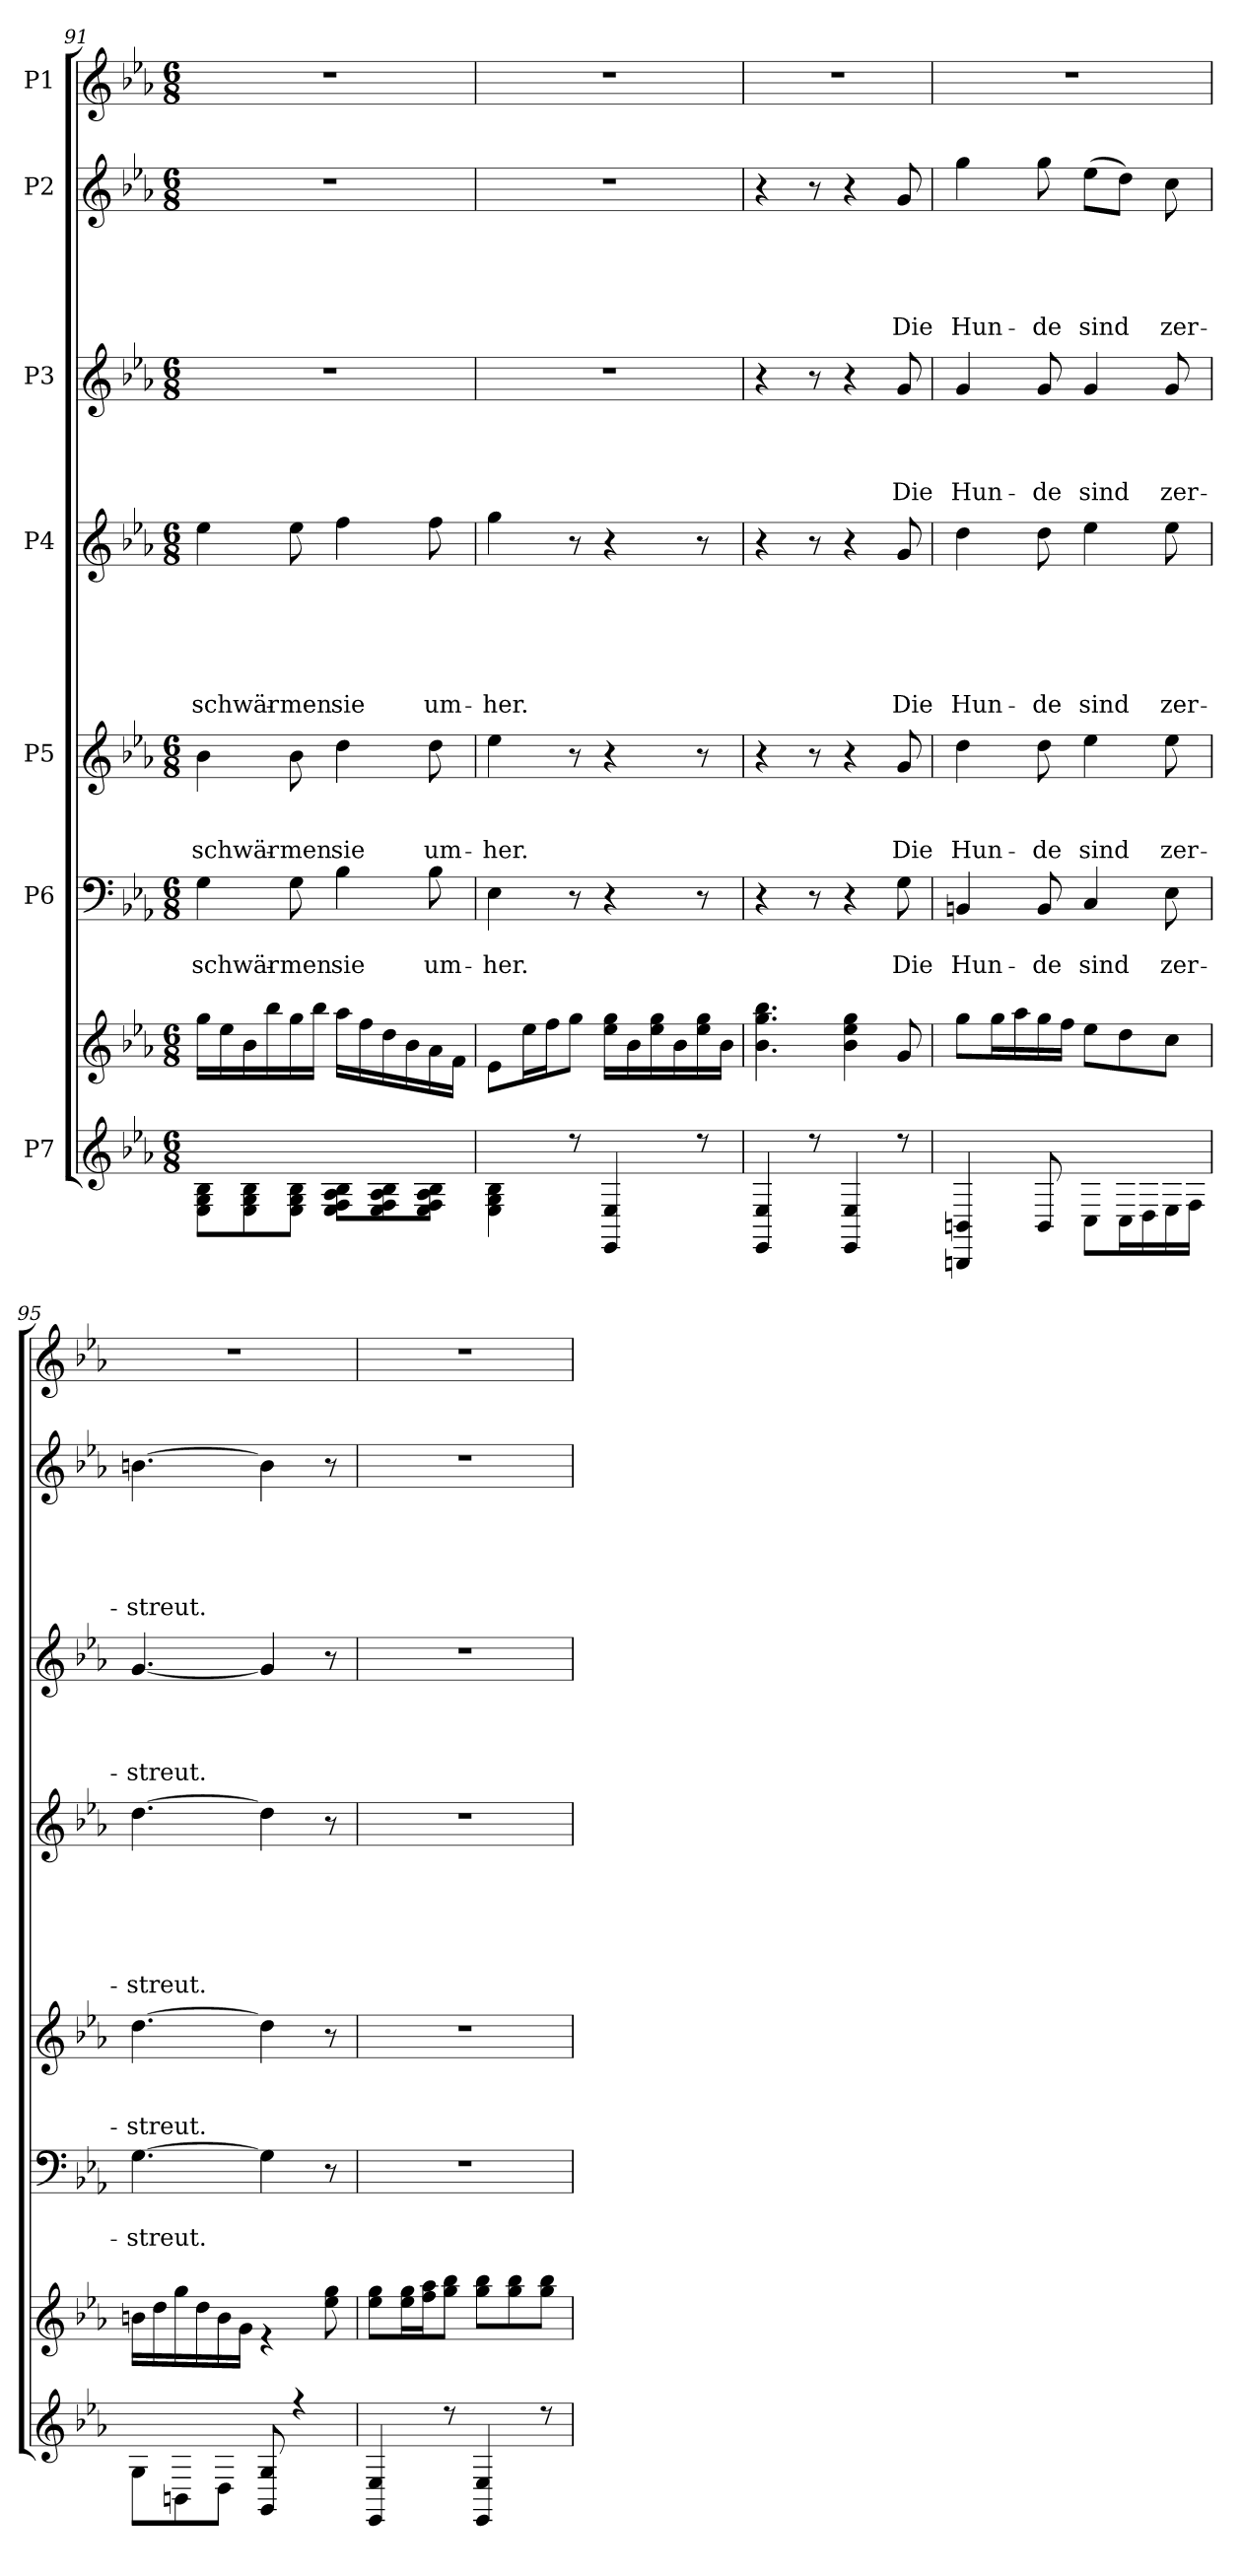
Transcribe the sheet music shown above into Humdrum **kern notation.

**kern	**kern	**kern	**text	**text	**kern	**text	**text	**text	**kern	**text	**text	**text	**text	**text	**text	**kern	**text	**text	**text	**text	**kern	**text	**text	**text	**text	**text	**kern
*part7	*part7	*part6	*part6	*part6	*part5	*part5	*part5	*part5	*part4	*part4	*part4	*part4	*part4	*part4	*part4	*part3	*part3	*part3	*part3	*part3	*part2	*part2	*part2	*part2	*part2	*part2	*part1
*staff8	*staff7	*staff6	*staff6	*staff6	*staff5	*staff5	*staff5	*staff5	*staff4	*staff4	*staff4	*staff4	*staff4	*staff4	*staff4	*staff3	*staff3	*staff3	*staff3	*staff3	*staff2	*staff2	*staff2	*staff2	*staff2	*staff2	*staff1
*I"P7	*	*I"P6	*	*	*I"P5	*	*	*	*I"P4	*	*	*	*	*	*	*I"P3	*	*	*	*	*I"P2	*	*	*	*	*	*I"P1
!!LO:PB:g=z
*clefG2	*clefG2	*clefF4	*	*	*clefG2	*	*	*	*clefG2	*	*	*	*	*	*	*clefG2	*	*	*	*	*clefG2	*	*	*	*	*	*clefG2
*	*	*	*	*	*ITrd7c12	*	*	*	*ITrd7c12	*	*	*	*	*	*	*	*	*	*	*	*	*	*	*	*	*	*ITrd7c12
*k[b-e-a-]	*k[b-e-a-]	*k[b-e-a-]	*	*	*k[b-e-a-]	*	*	*	*k[b-e-a-]	*	*	*	*	*	*	*k[b-e-a-]	*	*	*	*	*k[b-e-a-]	*	*	*	*	*	*k[b-e-a-]
*E-:	*E-:	*E-:	*	*	*E-:	*	*	*	*E-:	*	*	*	*	*	*	*E-:	*	*	*	*	*E-:	*	*	*	*	*	*E-:
*M6/8	*M6/8	*M6/8	*	*	*M6/8	*	*	*	*M6/8	*	*	*	*	*	*	*M6/8	*	*	*	*	*M6/8	*	*	*	*	*	*M6/8
=91	=91	=91	=91	=91	=91	=91	=91	=91	=91	=91	=91	=91	=91	=91	=91	=91	=91	=91	=91	=91	=91	=91	=91	=91	=91	=91	=91
*^	*^	*	*	*	*	*	*	*	*	*	*	*	*	*	*	*	*	*	*	*	*	*	*	*	*	*	*
!	!	!	!	!	!	!LO:LY:b	!	!	!	!LO:LY:b	!	!	!	!	!	!	!LO:LY:b	!LO:N:vis=1	!	!	!	!	!LO:N:vis=1	!	!	!	!	!	!LO:N:vis=1
8E-\ 8G\ 8B-\L	2.ryy	2.ryy	16gg\LL	4G\	.	schwär-	4B-\	.	.	schwär-	4e-\	.	.	.	.	.	schwär-	2.r	.	.	.	.	2.r	.	.	.	.	.	2.r
.	.	.	16ee-\	.	.	.	.	.	.	.	.	.	.	.	.	.	.	.	.	.	.	.	.	.	.	.	.	.	.
8E-\ 8G\ 8B-\	.	.	16b-\	.	.	.	.	.	.	.	.	.	.	.	.	.	.	.	.	.	.	.	.	.	.	.	.	.	.
.	.	.	16bb-\	.	.	.	.	.	.	.	.	.	.	.	.	.	.	.	.	.	.	.	.	.	.	.	.	.	.
!	!	!	!	!	!	!LO:LY:b	!	!	!	!LO:LY:b	!	!	!	!	!	!	!LO:LY:b	!	!	!	!	!	!	!	!	!	!	!	!
8E-\ 8G\ 8B-\J	.	.	16gg\	8G\	.	-men	8B-\	.	.	-men	8e-\	.	.	.	.	.	-men	.	.	.	.	.	.	.	.	.	.	.	.
.	.	.	16bb-\JJ	.	.	.	.	.	.	.	.	.	.	.	.	.	.	.	.	.	.	.	.	.	.	.	.	.	.
!	!	!	!	!	!	!LO:LY:b	!	!	!	!LO:LY:b	!	!	!	!	!	!	!LO:LY:b	!	!	!	!	!	!	!	!	!	!	!	!
8E-\ 8F\ 8A-\ 8B-\L	.	.	16aa-\LL	4B-\	.	sie	4d\	.	.	sie	4f\	.	.	.	.	.	sie	.	.	.	.	.	.	.	.	.	.	.	.
.	.	.	16ff\	.	.	.	.	.	.	.	.	.	.	.	.	.	.	.	.	.	.	.	.	.	.	.	.	.	.
8E-\ 8F\ 8A-\ 8B-\	.	.	16dd\	.	.	.	.	.	.	.	.	.	.	.	.	.	.	.	.	.	.	.	.	.	.	.	.	.	.
.	.	.	16b-\	.	.	.	.	.	.	.	.	.	.	.	.	.	.	.	.	.	.	.	.	.	.	.	.	.	.
!	!	!	!	!	!	!LO:LY:b	!	!	!	!LO:LY:b	!	!	!	!	!	!	!LO:LY:b	!	!	!	!	!	!	!	!	!	!	!	!
8E-\ 8F\ 8A-\ 8B-\J	.	.	16a-\	8B-\	.	um-	8d\	.	.	um-	8f\	.	.	.	.	.	um-	.	.	.	.	.	.	.	.	.	.	.	.
.	.	.	16f\JJ	.	.	.	.	.	.	.	.	.	.	.	.	.	.	.	.	.	.	.	.	.	.	.	.	.	.
=92	=92	=92	=92	=92	=92	=92	=92	=92	=92	=92	=92	=92	=92	=92	=92	=92	=92	=92	=92	=92	=92	=92	=92	=92	=92	=92	=92	=92	=92
!	!	!	!	!	!	!LO:LY:b	!	!	!	!LO:LY:b	!	!	!	!	!	!	!LO:LY:b	!LO:N:vis=1	!	!	!	!	!LO:N:vis=1	!	!	!	!	!	!LO:N:vis=1
4E-\ 4G\ 4B-\	2.ryy	2.ryy	8e-\L	4E-\	.	-her.	4e-\	.	.	-her.	4g\	.	.	.	.	.	-her.	2.r	.	.	.	.	2.r	.	.	.	.	.	2.r
.	.	.	16ee-\L	.	.	.	.	.	.	.	.	.	.	.	.	.	.	.	.	.	.	.	.	.	.	.	.	.	.
.	.	.	16ff\J	.	.	.	.	.	.	.	.	.	.	.	.	.	.	.	.	.	.	.	.	.	.	.	.	.	.
8r	.	.	8gg\J	8r	.	.	8r	.	.	.	8r	.	.	.	.	.	.	.	.	.	.	.	.	.	.	.	.	.	.
4EE-/ 4E-/	.	.	16ee-\ 16gg\LL	4r	.	.	4r	.	.	.	4r	.	.	.	.	.	.	.	.	.	.	.	.	.	.	.	.	.	.
.	.	.	16b-\	.	.	.	.	.	.	.	.	.	.	.	.	.	.	.	.	.	.	.	.	.	.	.	.	.	.
.	.	.	16ee-\ 16gg\	.	.	.	.	.	.	.	.	.	.	.	.	.	.	.	.	.	.	.	.	.	.	.	.	.	.
.	.	.	16b-\	.	.	.	.	.	.	.	.	.	.	.	.	.	.	.	.	.	.	.	.	.	.	.	.	.	.
8r	.	.	16ee-\ 16gg\	8r	.	.	8r	.	.	.	8r	.	.	.	.	.	.	.	.	.	.	.	.	.	.	.	.	.	.
.	.	.	16b-\JJ	.	.	.	.	.	.	.	.	.	.	.	.	.	.	.	.	.	.	.	.	.	.	.	.	.	.
=93	=93	=93	=93	=93	=93	=93	=93	=93	=93	=93	=93	=93	=93	=93	=93	=93	=93	=93	=93	=93	=93	=93	=93	=93	=93	=93	=93	=93	=93
!	!	!	!	!	!	!	!	!	!	!	!	!	!	!	!	!	!	!	!	!	!	!	!	!	!	!	!	!	!LO:N:vis=1
4EE-/ 4E-/	2.ryy	2.ryy	4.b-\ 4.gg\ 4.bb-\	4r	.	.	4r	.	.	.	4r	.	.	.	.	.	.	4r	.	.	.	.	4r	.	.	.	.	.	2.r
8r	.	.	.	8r	.	.	8r	.	.	.	8r	.	.	.	.	.	.	8r	.	.	.	.	8r	.	.	.	.	.	.
4EE-/ 4E-/	.	.	4b-\ 4ee-\ 4gg\	4r	.	.	4r	.	.	.	4r	.	.	.	.	.	.	4r	.	.	.	.	4r	.	.	.	.	.	.
!	!	!	!	!	!	!LO:LY:b	!	!	!	!LO:LY:b	!	!	!	!	!	!	!LO:LY:b	!	!	!	!	!LO:LY:b	!	!	!	!	!	!LO:LY:b	!
8r	.	.	8g/	8G\	.	Die	8G/	.	.	Die	8G/	.	.	.	.	.	Die	8g/	.	.	.	Die	8g/	.	.	.	.	Die	.
=94	=94	=94	=94	=94	=94	=94	=94	=94	=94	=94	=94	=94	=94	=94	=94	=94	=94	=94	=94	=94	=94	=94	=94	=94	=94	=94	=94	=94	=94
!	!	!	!	!	!	!LO:LY:b	!	!	!	!LO:LY:b	!	!	!	!	!	!	!LO:LY:b	!	!	!	!	!LO:LY:b	!	!	!	!	!	!LO:LY:b	!LO:N:vis=1
4BBBn/ 4BBn/	2.ryy	2.ryy	8gg\L	4BBn/	.	Hun-	4d\	.	.	Hun-	4d\	.	.	.	.	.	Hun-	4g/	.	.	.	Hun-	4gg\	.	.	.	.	Hun-	2.r
.	.	.	16gg\L	.	.	.	.	.	.	.	.	.	.	.	.	.	.	.	.	.	.	.	.	.	.	.	.	.	.
.	.	.	16aa-\	.	.	.	.	.	.	.	.	.	.	.	.	.	.	.	.	.	.	.	.	.	.	.	.	.	.
!	!	!	!	!	!	!LO:LY:b	!	!	!	!LO:LY:b	!	!	!	!	!	!	!LO:LY:b	!	!	!	!	!LO:LY:b	!	!	!	!	!	!LO:LY:b	!
8BB/	.	.	16gg\	8BB/	.	-de	8d\	.	.	-de	8d\	.	.	.	.	.	-de	8g/	.	.	.	-de	8gg\	.	.	.	.	-de	.
.	.	.	16ff\JJ	.	.	.	.	.	.	.	.	.	.	.	.	.	.	.	.	.	.	.	.	.	.	.	.	.	.
!	!	!	!	!	!	!LO:LY:b	!	!	!	!LO:LY:b	!	!	!	!	!	!	!LO:LY:b	!	!	!	!	!LO:LY:b	!	!	!	!	!	!LO:LY:b	!
8C\L	.	.	8ee-\L	4C/	.	sind	4e-\	.	.	sind	4e-\	.	.	.	.	.	sind	4g/	.	.	.	sind	(>8ee-\L	.	.	.	.	sind	.
16C\L	.	.	8dd\	.	.	.	.	.	.	.	.	.	.	.	.	.	.	.	.	.	.	.	8dd\J)	.	.	.	.	.	.
16D\	.	.	.	.	.	.	.	.	.	.	.	.	.	.	.	.	.	.	.	.	.	.	.	.	.	.	.	.	.
!	!	!	!	!	!	!LO:LY:b	!	!	!	!LO:LY:b	!	!	!	!	!	!	!LO:LY:b	!	!	!	!	!LO:LY:b	!	!	!	!	!	!LO:LY:b	!
16E-\	.	.	8cc\J	8E-\	.	zer-	8e-\	.	.	zer-	8e-\	.	.	.	.	.	zer-	8g/	.	.	.	zer-	8cc\	.	.	.	.	zer-	.
16F\JJ	.	.	.	.	.	.	.	.	.	.	.	.	.	.	.	.	.	.	.	.	.	.	.	.	.	.	.	.	.
!!LO:PB:g=z
=95	=95	=95	=95	=95	=95	=95	=95	=95	=95	=95	=95	=95	=95	=95	=95	=95	=95	=95	=95	=95	=95	=95	=95	=95	=95	=95	=95	=95	=95
!	!	!	!	!	!	!LO:LY:b	!	!	!	!LO:LY:b	!	!	!	!	!	!	!LO:LY:b	!	!	!	!	!LO:LY:b	!	!	!	!	!	!LO:LY:b	!LO:N:vis=1
8G\L	2.ryy	2.ryy	16bn\LL	[>4.G\	.	-streut.	[>4.d\	.	.	-streut.	[>4.d\	.	.	.	.	.	-streut.	[<4.g/	.	.	.	-streut.	[>4.bn\	.	.	.	.	-streut.	2.r
.	.	.	16dd\	.	.	.	.	.	.	.	.	.	.	.	.	.	.	.	.	.	.	.	.	.	.	.	.	.	.
8BBn\	.	.	16gg\	.	.	.	.	.	.	.	.	.	.	.	.	.	.	.	.	.	.	.	.	.	.	.	.	.	.
.	.	.	16dd\	.	.	.	.	.	.	.	.	.	.	.	.	.	.	.	.	.	.	.	.	.	.	.	.	.	.
8D\J	.	.	16b\	.	.	.	.	.	.	.	.	.	.	.	.	.	.	.	.	.	.	.	.	.	.	.	.	.	.
.	.	.	16g\JJ	.	.	.	.	.	.	.	.	.	.	.	.	.	.	.	.	.	.	.	.	.	.	.	.	.	.
8GG/ 8G/	.	.	4r	4G\]	.	.	4d\]	.	.	.	4d\]	.	.	.	.	.	.	4g/]	.	.	.	.	4b\]	.	.	.	.	.	.
4r	.	.	.	.	.	.	.	.	.	.	.	.	.	.	.	.	.	.	.	.	.	.	.	.	.	.	.	.	.
.	.	.	8ee-\ 8gg\	8r	.	.	8r	.	.	.	8r	.	.	.	.	.	.	8r	.	.	.	.	8r	.	.	.	.	.	.
=96	=96	=96	=96	=96	=96	=96	=96	=96	=96	=96	=96	=96	=96	=96	=96	=96	=96	=96	=96	=96	=96	=96	=96	=96	=96	=96	=96	=96	=96
!	!	!	!	!LO:N:vis=1	!	!	!LO:N:vis=1	!	!	!	!LO:N:vis=1	!	!	!	!	!	!	!LO:N:vis=1	!	!	!	!	!LO:N:vis=1	!	!	!	!	!	!LO:N:vis=1
4EE-/ 4E-/	2.ryy	2.ryy	8ee-\ 8gg\L	2.r	.	.	2.r	.	.	.	2.r	.	.	.	.	.	.	2.r	.	.	.	.	2.r	.	.	.	.	.	2.r
.	.	.	16ee-\ 16gg\L	.	.	.	.	.	.	.	.	.	.	.	.	.	.	.	.	.	.	.	.	.	.	.	.	.	.
.	.	.	16ff\ 16aa-\J	.	.	.	.	.	.	.	.	.	.	.	.	.	.	.	.	.	.	.	.	.	.	.	.	.	.
8r	.	.	8gg\ 8bb-\J	.	.	.	.	.	.	.	.	.	.	.	.	.	.	.	.	.	.	.	.	.	.	.	.	.	.
4EE-/ 4E-/	.	.	8gg\ 8bb-\L	.	.	.	.	.	.	.	.	.	.	.	.	.	.	.	.	.	.	.	.	.	.	.	.	.	.
.	.	.	8gg\ 8bb-\	.	.	.	.	.	.	.	.	.	.	.	.	.	.	.	.	.	.	.	.	.	.	.	.	.	.
8r	.	.	8gg\ 8bb-\J	.	.	.	.	.	.	.	.	.	.	.	.	.	.	.	.	.	.	.	.	.	.	.	.	.	.
*v	*v	*	*	*	*	*	*	*	*	*	*	*	*	*	*	*	*	*	*	*	*	*	*	*	*	*	*	*	*
*	*v	*v	*	*	*	*	*	*	*	*	*	*	*	*	*	*	*	*	*	*	*	*	*	*	*	*	*	*
=	=	=	=	=	=	=	=	=	=	=	=	=	=	=	=	=	=	=	=	=	=	=	=	=	=	=	=
*-	*-	*-	*-	*-	*-	*-	*-	*-	*-	*-	*-	*-	*-	*-	*-	*-	*-	*-	*-	*-	*-	*-	*-	*-	*-	*-	*-
